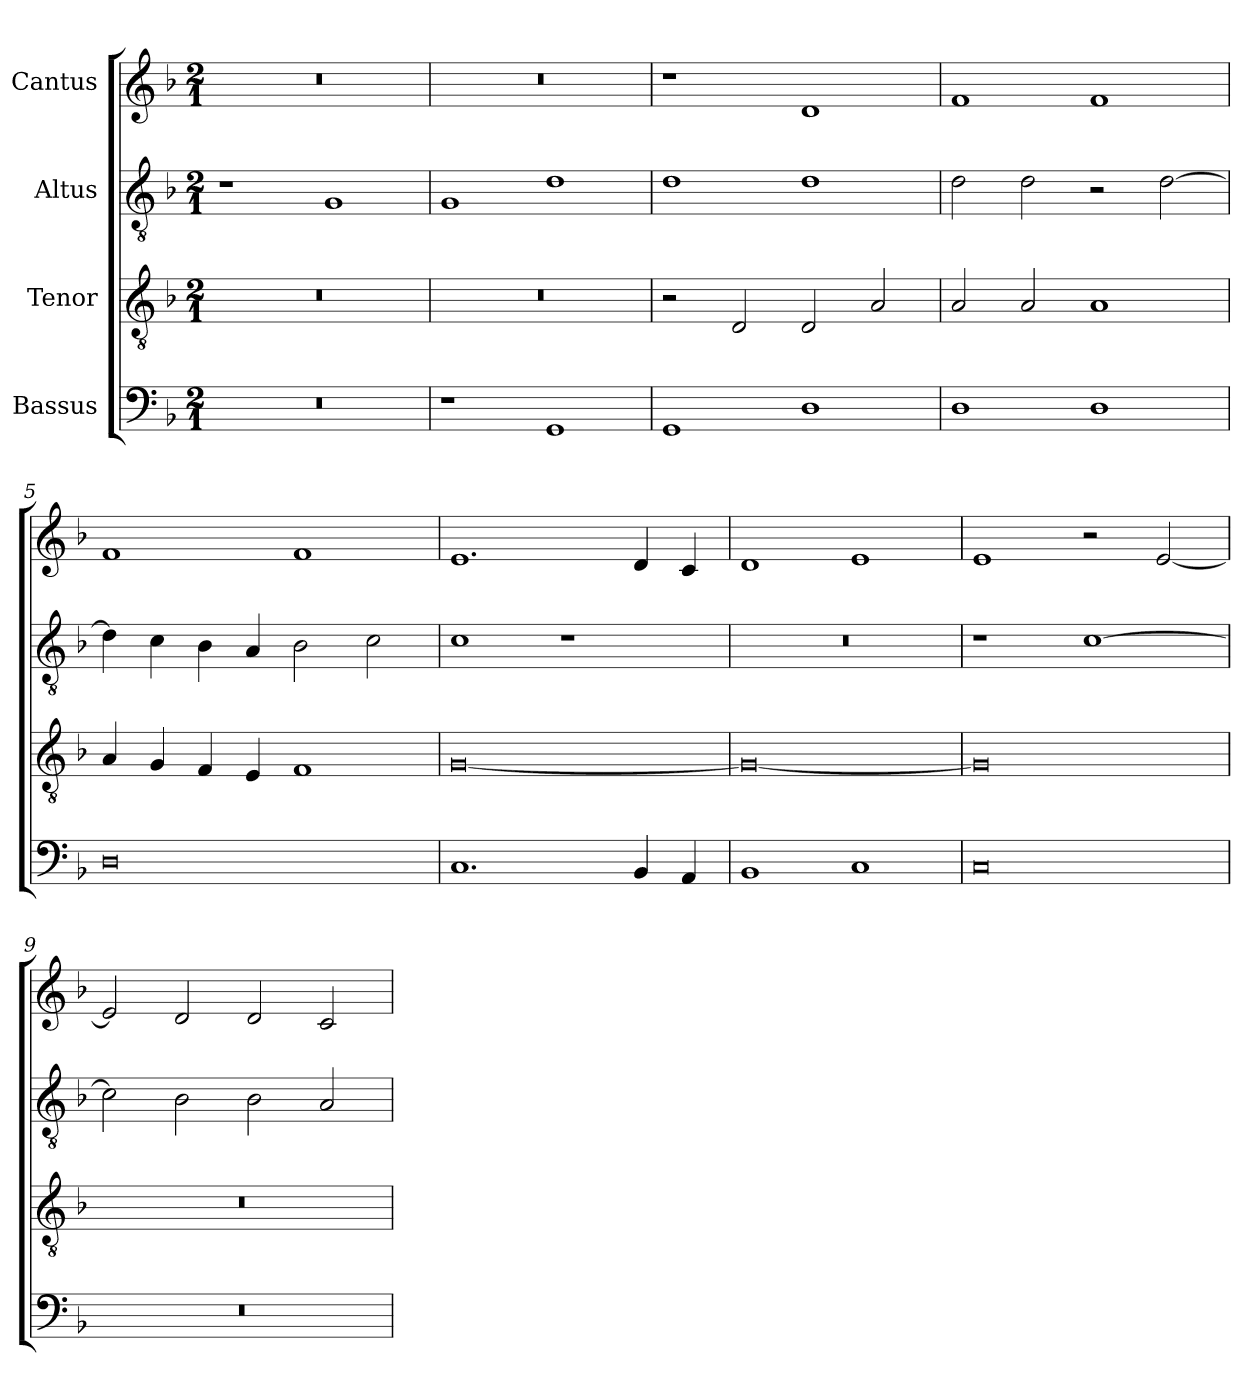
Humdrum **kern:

**kern	**kern	**kern	**kern
*part4	*part3	*part2	*part1
*staff4	*staff3	*staff2	*staff1
*I"Bassus	*I"Tenor	*I"Altus	*I"Cantus
!!LO:PB:g=z
*clefF4	*clefGv2	*clefGv2	*clefG2
*	*ITrd7c12	*ITrd7c12	*
*k[b-]	*k[b-]	*k[b-]	*k[b-]
*F:	*F:	*F:	*F:
*M2/1	*M2/1	*M2/1	*M2/1
*MM320	*MM320	*MM320	*MM320
=1	=1	=1	=1
!	!LO:N:vis=1	!	!LO:N:vis=1
0r	0r	1r	0r
.	.	1GGi	.
=2	=2	=2	=2
!	!LO:N:vis=1	!	!LO:N:vis=1
1r	0r	1GGi	0r
1GGi	.	1Di	.
=3	=3	=3	=3
1GGi	2r	1Di	1r
.	2DDi/	.	.
1Di	2DDi/	1Di	1di
.	2AAi/	.	.
=4	=4	=4	=4
1Di	2AAi/	2Di\	1fi
.	2AAi/	2Di\	.
1Di	1AAi	2r	1fi
.	.	[>2Di\	.
=5	=5	=5	=5
0Di	4AAi/	4Di\]	1fi
.	4GGi/	4Ci\	.
.	4FFi/	4BB-i\	.
.	4EEi/	4AAi/	.
.	1FFi	2BB-i\	1fi
.	.	2Ci\	.
=6	=6	=6	=6
1.Ci	[<0GGi	1Ci	1.ei
.	.	1r	.
4BB-i/	.	.	4di/
4AAi/	.	.	4ci/
!!LO:LB:g=z
=7	=7	=7	=7
1BB-i	0GGi_<	0r	1di
1Ci	.	.	1ei
=8	=8	=8	=8
0Ci	0GGi]	1r	1ei
.	.	[>1Ci	2r
.	.	.	[<2ei/
=9	=9	=9	=9
0r	0r	2Ci\]	2ei/]
.	.	2BB-i\	2di/
.	.	2BB-i\	2di/
.	.	2AAi/	2ci/
=	=	=	=
*-	*-	*-	*-
